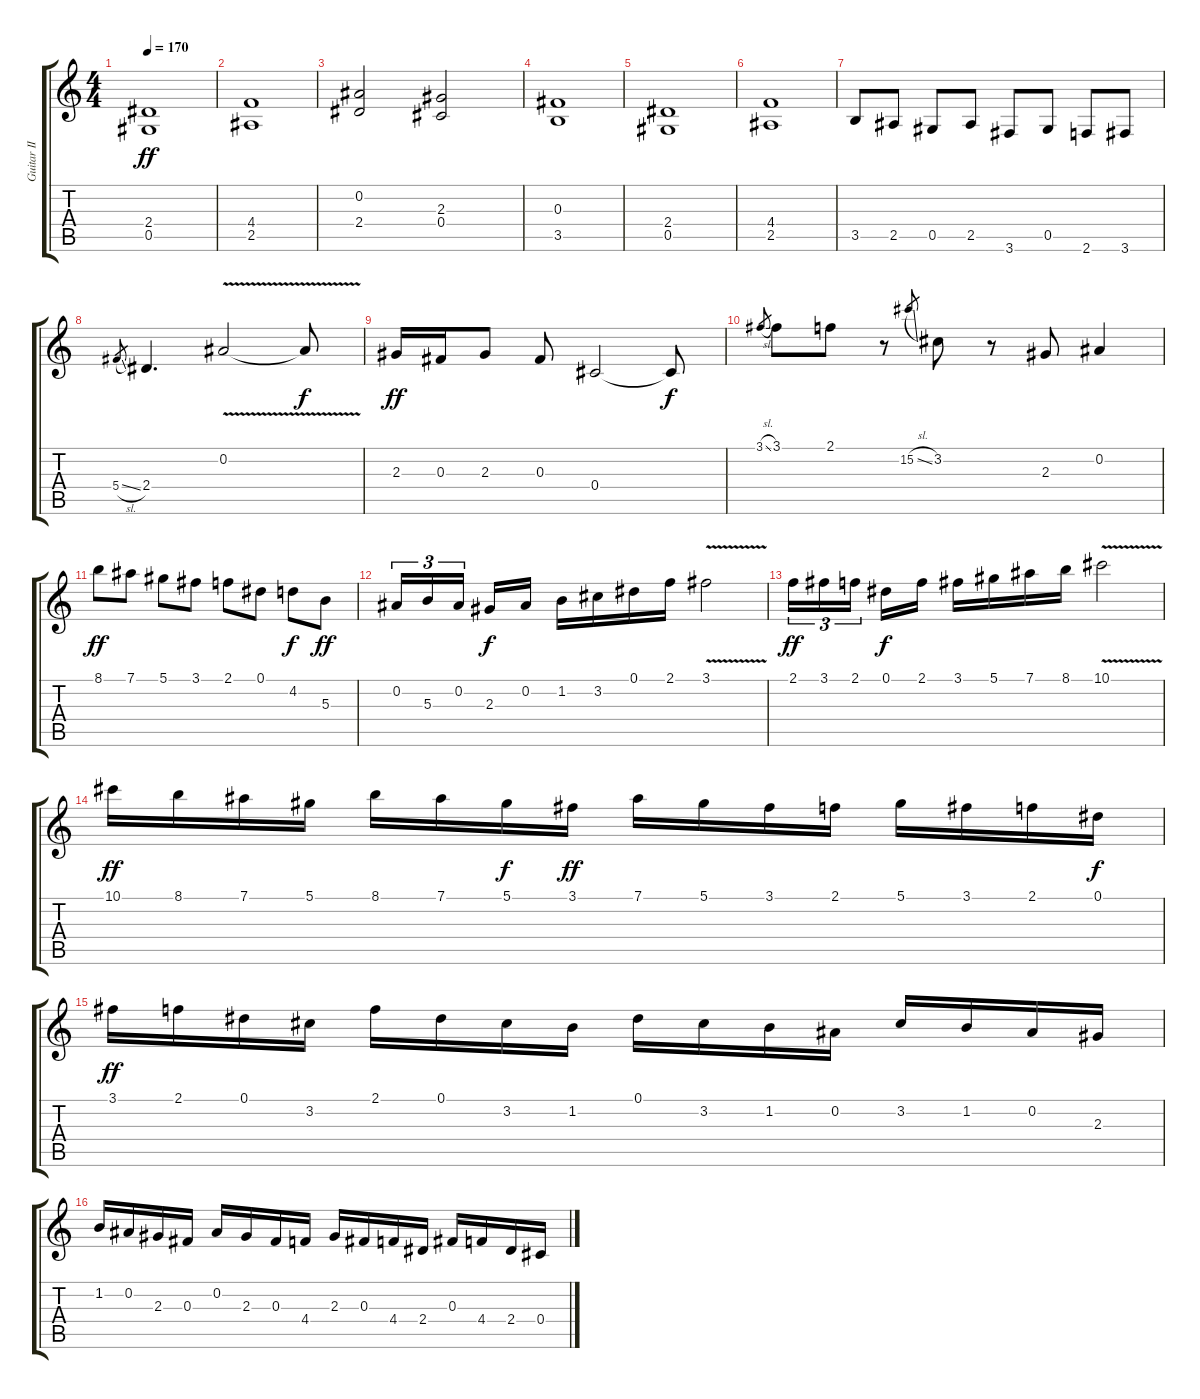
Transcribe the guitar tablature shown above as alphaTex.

\track ("Guitar II" "Guitar II") {instrument distortionguitar}
\staff {score tabs}
\tuning (Eb4 Bb3 Gb3 Db3 Ab2 Eb2) {hide}
\ts (4 4)
\tempo 170
\clef g2
\ks c
(2.4 0.5).1{dy ff} |
(4.4 2.5).1 |
(0.2 2.4).2 (2.3 0.4).2 |
(0.3 3.5).1 |
(2.4 0.5).1 |
(4.4 2.5).1 |
3.5.8 2.5.8 0.5.8 2.5.8 3.6.8 0.5.8 2.6.8 3.6.8 |
5.4{sl}.8{gr} 2.4.4{d} 0.2{v}.2 0.2{t}.8{dy f} |
2.3.16{dy ff} 0.3.16 2.3.8 0.3.8 0.4.2 0.4{t}.8{dy f} |
3.1{sl}.8{gr} 3.1.8 2.1.8 r.8 15.2{sl}.8{gr} 3.2.8 r.8 2.3.8 0.2.4 |
8.1.8{dy ff} 7.1.8 5.1.8 3.1.8 2.1.8 0.1.8 4.2.8{dy f} 5.3.8{dy ff} |
0.2.16{tu (3 2)} 5.3.16{tu (3 2)} 0.2.16{tu (3 2)} 2.3.16{dy f} 0.2.16 1.2.16 3.2.16 0.1.16 2.1.16 3.1{v}.2 |
2.1.16{tu (3 2) dy ff} 3.1.16{tu (3 2)} 2.1.16{tu (3 2)} 0.1.16{dy f} 2.1.16 3.1.16 5.1.16 7.1.16 8.1.16 10.1{v}.2 |
10.1.16{dy ff} 8.1.16 7.1.16 5.1.16 8.1.16 7.1.16 5.1.16{dy f} 3.1.16{dy ff} 7.1.16 5.1.16 3.1.16 2.1.16 5.1.16 3.1.16 2.1.16 0.1.16{dy f} |
3.1.16{dy ff} 2.1.16 0.1.16 3.2.16 2.1.16 0.1.16 3.2.16 1.2.16 0.1.16 3.2.16 1.2.16 0.2.16 3.2.16 1.2.16 0.2.16 2.3.16 |
1.2.16 0.2.16 2.3.16 0.3.16 0.2.16 2.3.16 0.3.16 4.4.16 2.3.16 0.3.16 4.4.16 2.4.16 0.3.16 4.4.16 2.4.16 0.4.16
